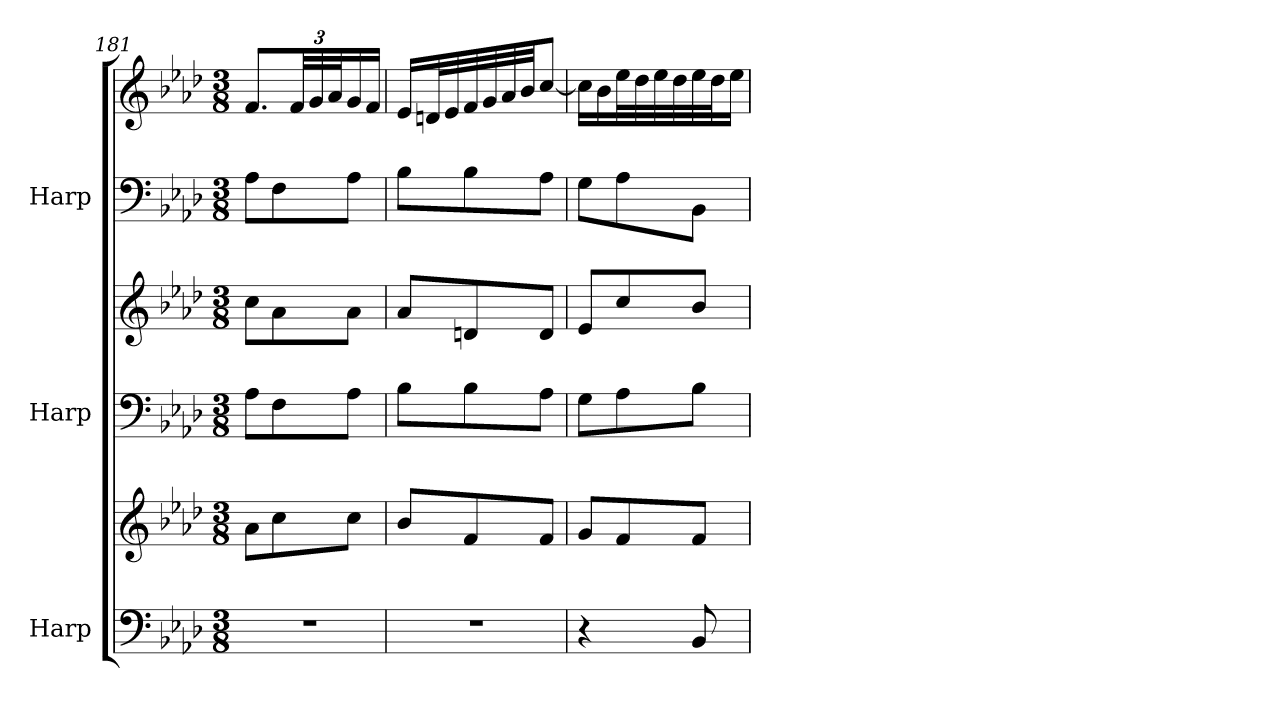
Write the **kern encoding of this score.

**kern	**kern	**kern	**kern	**kern	**kern
*part3	*part3	*part2	*part2	*part1	*part1
*staff6	*staff5	*staff4	*staff3	*staff2	*staff1
*I"Harp	*	*I"Harp	*	*I"Harp	*
*I'Hp	*	*I'Hp	*	*I'Hp	*
*clefF4	*clefG2	*clefF4	*clefG2	*clefF4	*clefG2
*k[b-e-a-d-]	*k[b-e-a-d-]	*k[b-e-a-d-]	*k[b-e-a-d-]	*k[b-e-a-d-]	*k[b-e-a-d-]
*M3/8	*M3/8	*M3/8	*M3/8	*M3/8	*M3/8
=181	=181	=181	=181	=181	=181
4.r	8a-\L	8A-\L	8cc\L	8A-\L	8.f/L
.	8cc\	8F\	8a-\	8F\	.
*	*	*	*	*	*Xbrackettup
.	.	.	.	.	48f/LL
.	.	.	.	.	48g/
.	.	.	.	.	48a-/J
.	8cc\J	8A-\J	8a-\J	8A-\J	16g/
.	.	.	.	.	16f/JJ
=182	=182	=182	=182	=182	=182
4.r	8b-/L	8B-\L	8a-/L	8B-\L	16e-/LL
.	.	.	.	.	32dn/L
.	.	.	.	.	32e-/
.	8f/	8B-\	8dn/	8B-\	32f/
.	.	.	.	.	32g/
.	.	.	.	.	32a-/
.	.	.	.	.	32b-/JJ
.	8f/J	8A-\J	8d/J	8A-\J	[8cc/J
!!LO:PB:g=z
=183	=183	=183	=183	=183	=183
4r	8g/L	8G\L	8e-/L	8G\L	16cc\LL]
.	.	.	.	.	16b-\
.	8f/	8A-\	8cc/	8A-\	32ee-\L
.	.	.	.	.	32dd-\
.	.	.	.	.	32ee-\
.	.	.	.	.	32dd-\
8BB-/	8f/J	8B-\J	8b-/J	8BB-\J	32ee-\
.	.	.	.	.	32dd-\J
.	.	.	.	.	16ee-\JJ
=	=	=	=	=	=
*-	*-	*-	*-	*-	*-
